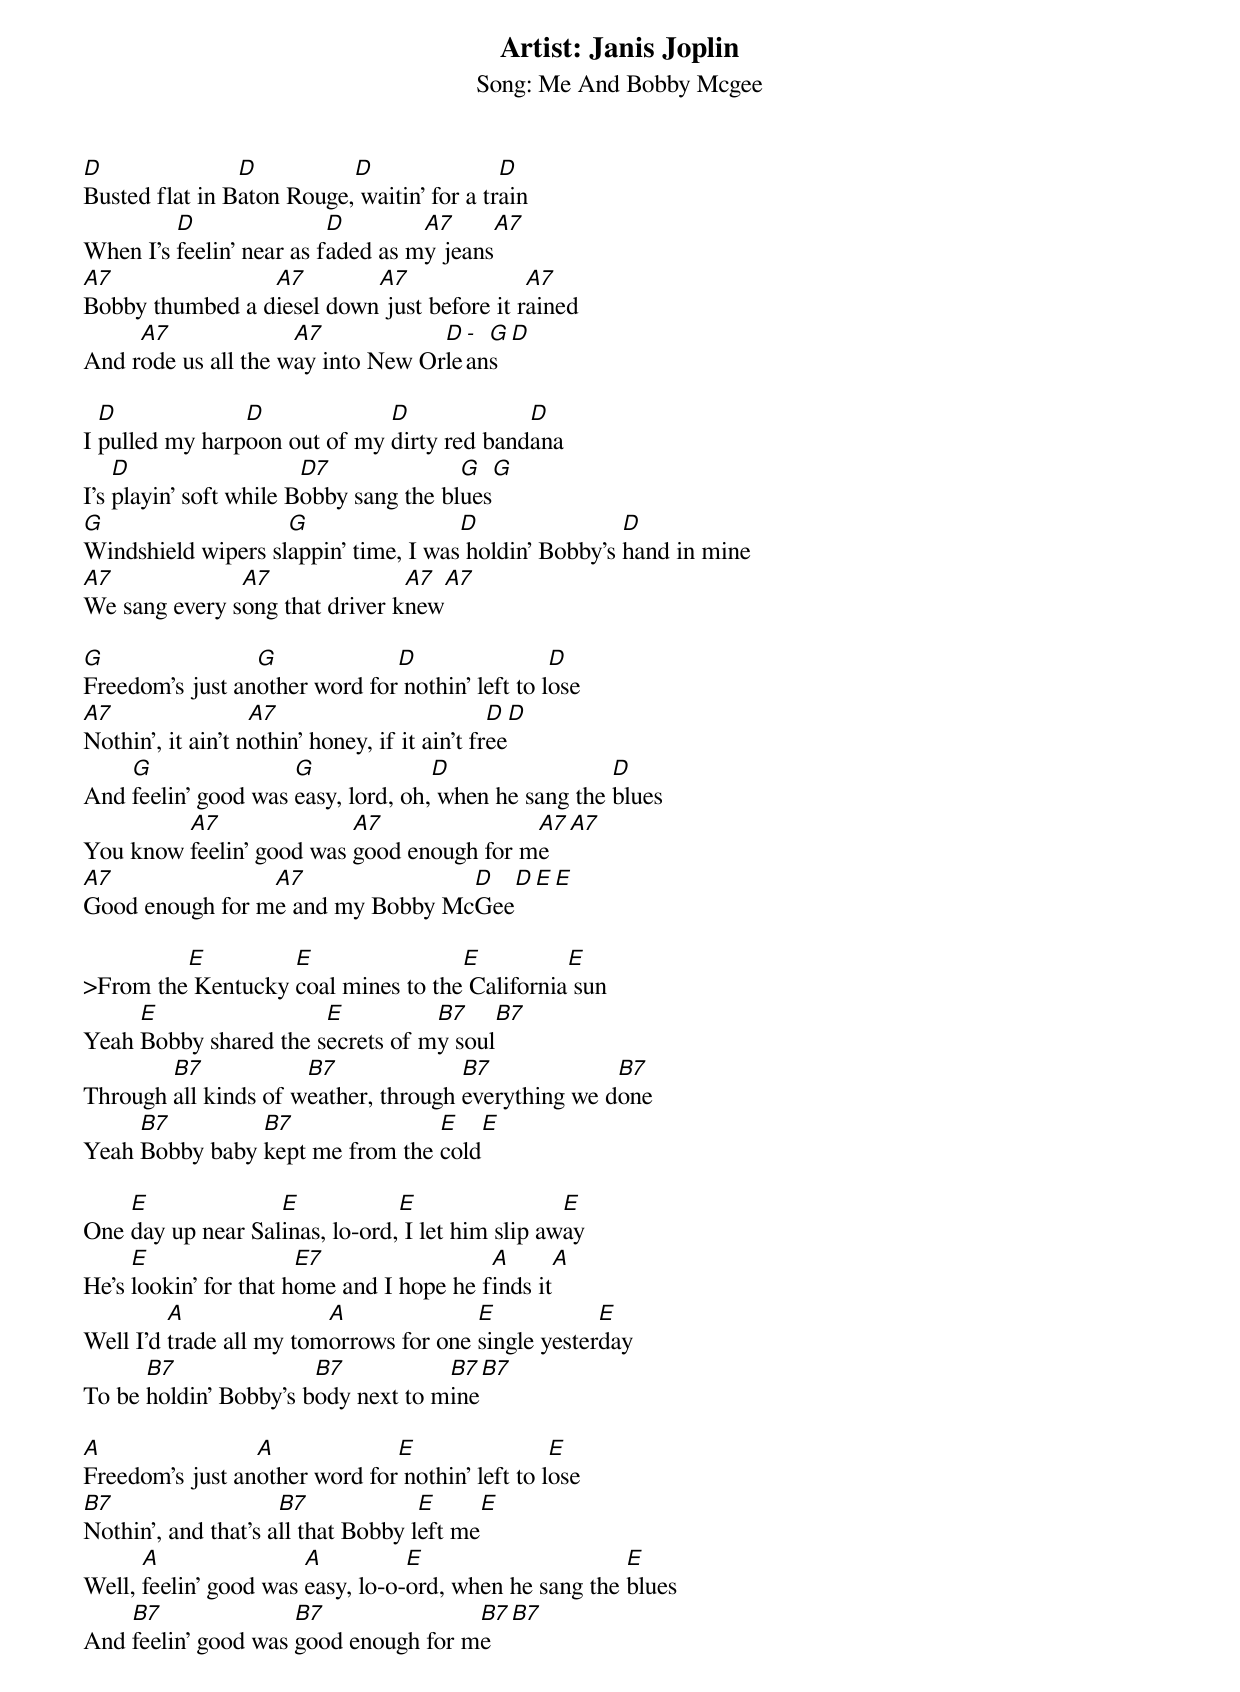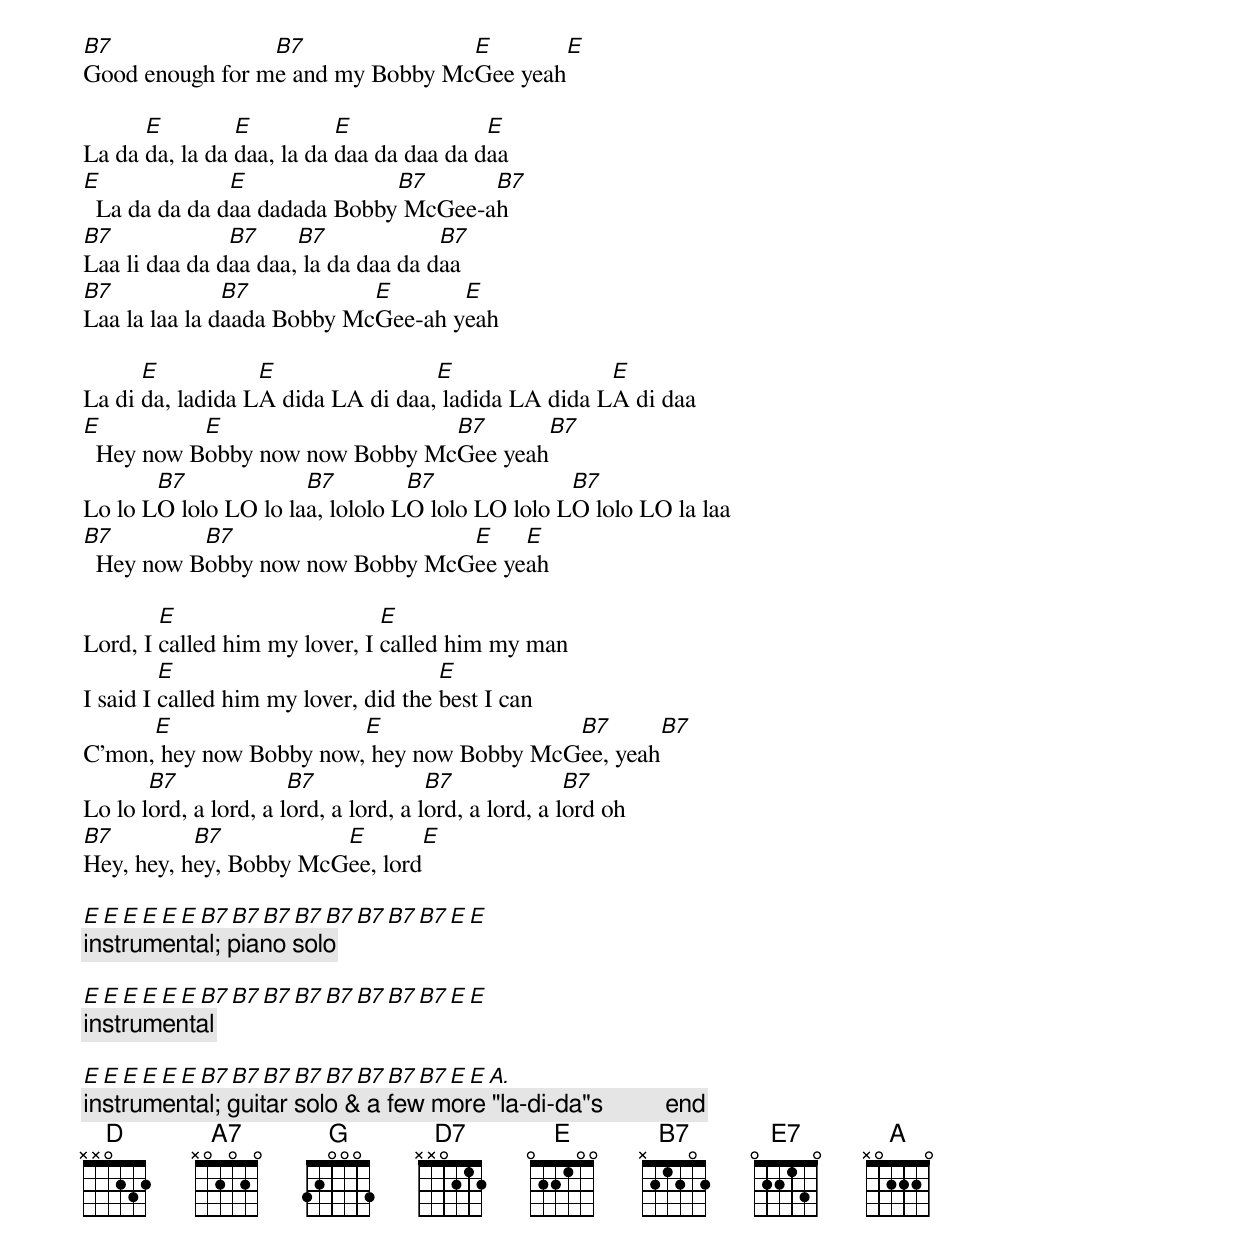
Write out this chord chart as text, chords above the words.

Artist: Janis Joplin
Song: Me And Bobby Mcgee

D               D          D                D
Busted flat in Baton Rouge, waitin' for a train
         D                D        A7      A7
When I's feelin' near as faded as my jeans
A7               A7        A7               A7
Bobby thumbed a diesel down just before it rained
     A7              A7            D - G    D
And rode us all the way into New Orleans

  D             D             D             D
I pulled my harpoon out of my dirty red bandana
    D                   D7              G    G
I's playin' soft while Bobby sang the blues
G                   G                 D                D
Windshield wipers slappin' time, I was holdin' Bobby's hand in mine
A7             A7               A7   A7
We sang every song that driver knew

G                G             D                 D
Freedom's just another word for nothin' left to lose
A7                 A7                          D    D
Nothin', it ain't nothin' honey, if it ain't free
    G                G              D                 D
And feelin' good was easy, lord, oh, when he sang the blues
         A7               A7               A7  A7
You know feelin' good was good enough for me
A7               A7               D    D    E    E
Good enough for me and my Bobby McGee

         E         E                E          E
>From the Kentucky coal mines to the California sun
     E                 E          B7      B7
Yeah Bobby shared the secrets of my soul
        B7            B7              B7             B7
Through all kinds of weather, through everything we done
     B7         B7               E     E
Yeah Bobby baby kept me from the cold

    E              E            E                 E
One day up near Salinas, lo-ord, I let him slip away
     E                 E7                 A        A
He's lookin' for that home and I hope he finds it
         A               A              E            E
Well I'd trade all my tomorrows for one single yesterday
      B7               B7           B7   B7
To be holdin' Bobby's body next to mine

A                A             E                 E
Freedom's just another word for nothin' left to lose
B7                   B7             E       E
Nothin', and that's all that Bobby left me
      A                A          E                     E
Well, feelin' good was easy, lo-o-ord, when he sang the blues
    B7               B7               B7  B7
And feelin' good was good enough for me
B7               B7               E         E
Good enough for me and my Bobby McGee yeah

      E         E          E              E
La da da, la da daa, la da daa da daa da daa
E              E              B7      B7
  La da da da daa dadada Bobby McGee-ah
B7             B7     B7             B7
Laa li daa da daa daa, la da daa da daa
B7             B7           E       E
Laa la laa la daada Bobby McGee-ah yeah

      E           E                E                E
La di da, ladida LA dida LA di daa, ladida LA dida LA di daa
E          E                    B7       B7
  Hey now Bobby now now Bobby McGee yeah
       B7             B7         B7              B7
Lo lo LO lolo LO lo laa, lololo LO lolo LO lolo LO lolo LO la laa
B7         B7                    E    E
  Hey now Bobby now now Bobby McGee yeah

        E                      E
Lord, I called him my lover, I called him my man
         E                            E
I said I called him my lover, did the best I can
      E                  E                 B7       B7
C'mon, hey now Bobby now, hey now Bobby McGee, yeah
       B7              B7              B7              B7
Lo lo lord, a lord, a lord, a lord, a lord, a lord, a lord oh
B7         B7           E        E
Hey, hey, hey, Bobby McGee, lord

E  E  E  E    E  E  B7  B7    B7  B7  B7  B7    B7  B7  E  E
[instrumental; piano solo]

E  E  E  E    E  E  B7  B7    B7  B7  B7  B7    B7  B7  E  E
[instrumental]

E  E  E  E    E  E  B7  B7    B7  B7  B7  B7    B7  B7  E  E   A.
[instrumental; guitar solo & a few more "la-di-da"s]          [end]
